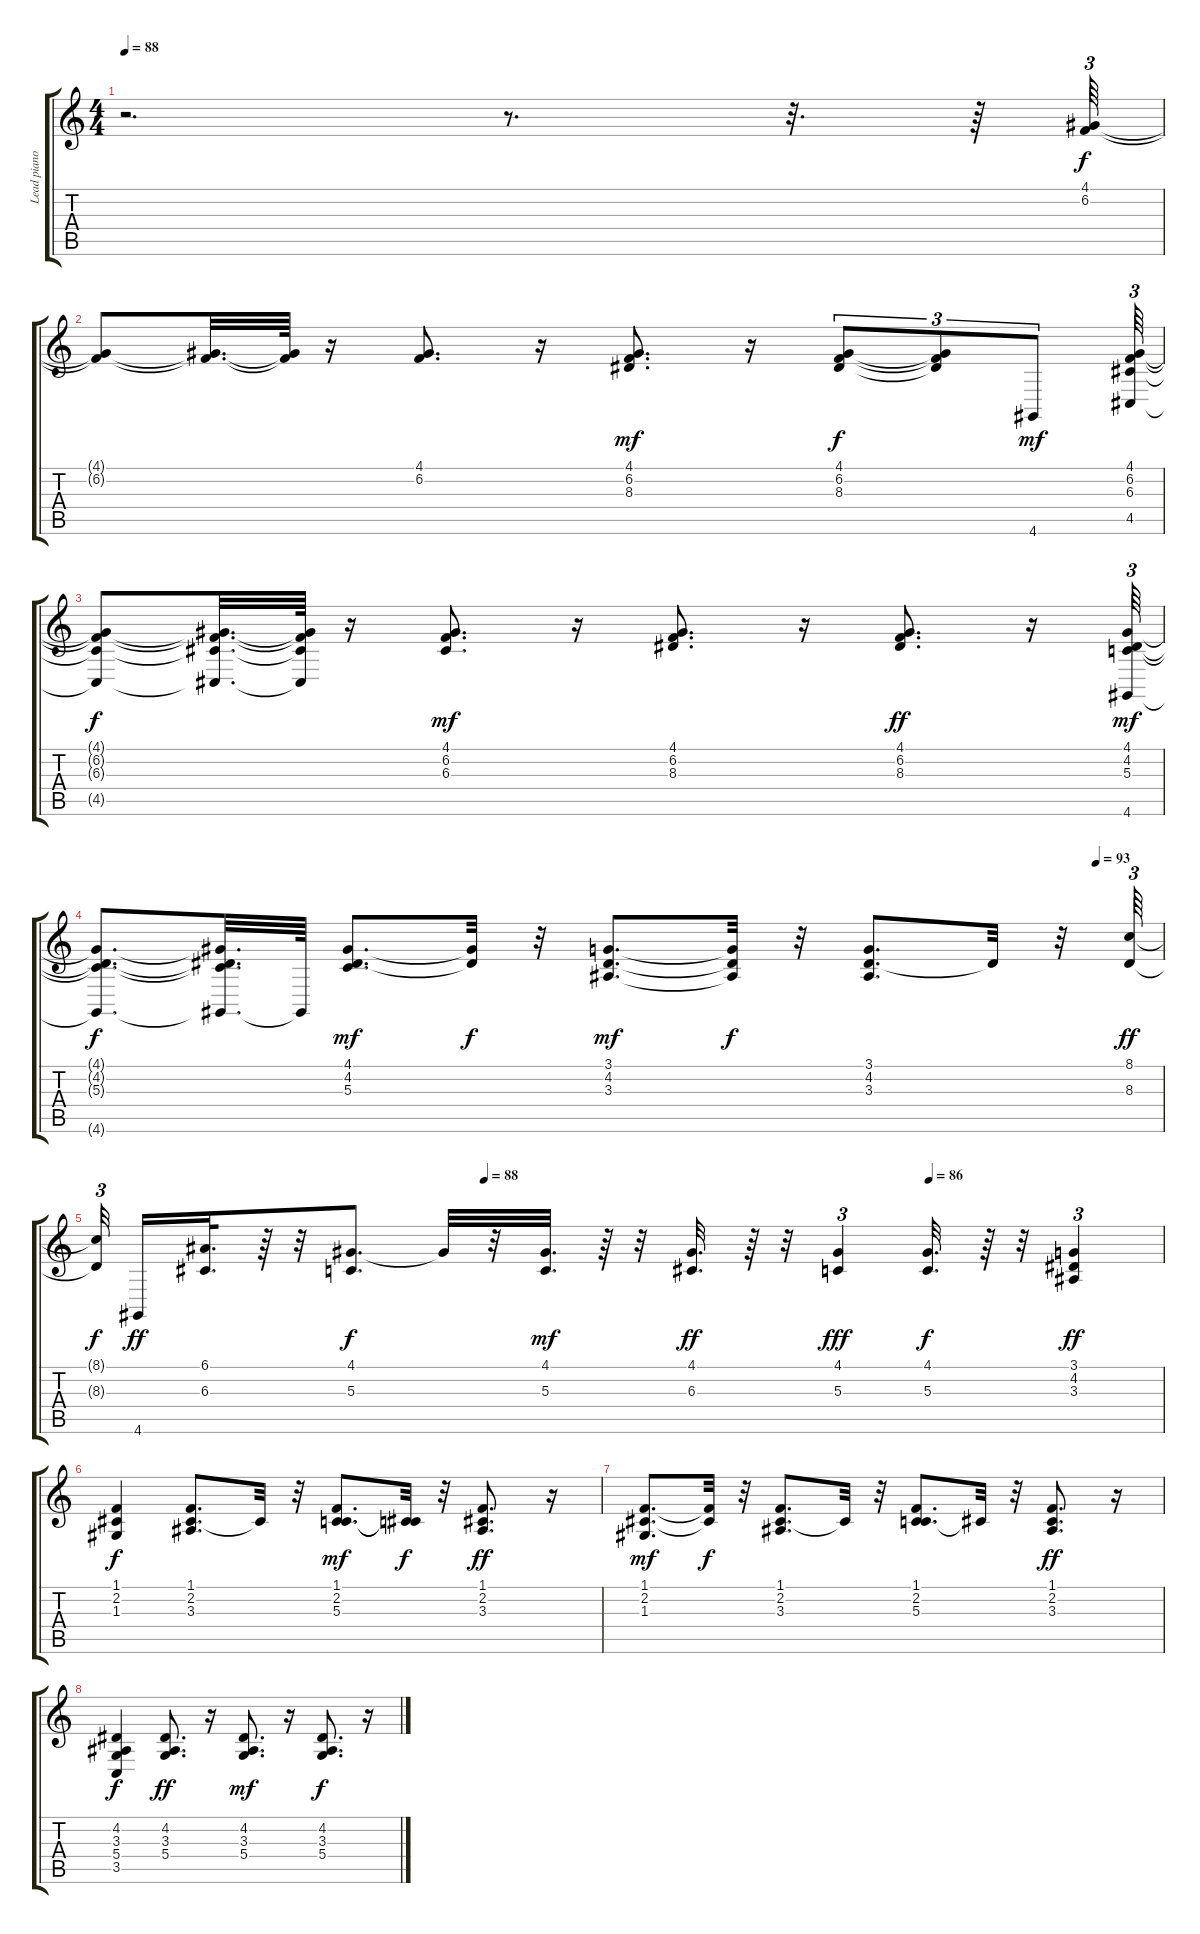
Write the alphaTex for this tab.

\track ("Lead piano" "Lead piano") {instrument acousticgrandpiano}
\staff {score tabs}
\tuning (E4 B3 G3 D3 A2 E2) {hide}
\ts (4 4)
\tempo 88
\clef g2
\ks c
r.2{d dy f} r.8{d} r.32{d} r.64 (4.1 6.2).64{tu (3 2)} |
(4.1{t} 6.2{t}).8 (4.1{t} 6.2{t}).32{d} (4.1{t} 6.2{t}).64 r.16 (4.1 6.2).8{d} r.16 (4.1 6.2 8.3).8{d dy mf} r.16 (4.1 6.2 8.3).8{tu (3 2) dy f} (4.1{t} 6.2{t} 8.3{t}).8{tu (3 2)} 4.6.8{tu (3 2) dy mf} (4.1 6.2 6.3 4.5).64{tu (3 2)} |
(4.1{t} 6.2{t} 6.3{t} 4.5{t}).8{dy f} (4.1{t} 6.2{t} 6.3{t} 4.5{t}).32{d} (4.1{t} 6.2{t} 6.3{t} 4.5{t}).64 r.16 (4.1 6.2 6.3).8{d dy mf} r.16 (4.1 6.2 8.3).8{d} r.16 (4.1 6.2 8.3).8{d dy ff} r.16 (4.1 4.2 5.3 4.6).64{tu (3 2) dy mf} |
\tempo (93 0.9375)
(4.1{t} 4.2{t} 5.3{t} 4.6{t}).8{d dy f} (4.1{t} 4.2{t} 5.3{t} 4.6{t}).32{d} 4.6{t}.64 (4.1 4.2 5.3).8{d dy mf} (4.1{t} 4.2{t}).32{dy f} r.32 (3.1 4.2 3.3).8{d dy mf} (3.1{t} 4.2{t} 3.3{t}).32{dy f} r.32 (3.1 4.2 3.3).8{d} 4.2{t}.32 r.32 (8.1 8.3).64{tu (3 2) dy ff} |
\tempo (88 0.3645833333333333)
\tempo (86 0.78125)
(8.1{t} 8.3{t}).32{tu (3 2) dy f beam splitsecondary} 4.6.16{dy ff} (6.1 6.3).32{d} r.64 r.32 (4.1 5.3).8{d dy f} 4.1{t}.32 r.32 (4.1 5.3).32{d dy mf} r.64 r.32 (4.1 6.3).32{d dy ff} r.64 r.32 (4.1 5.3).4{tu (3 2) dy fff} (4.1 5.3).32{d dy f} r.64 r.32 (3.1 4.2 3.3).4{tu (3 2) dy ff} |
(1.1 2.2 1.3).4{dy f} (1.1 2.2 3.3).8{d} 2.2{t}.32 r.32 (1.1 2.2 5.3).8{d dy mf} (2.2{t} 5.3{t}).32{dy f} r.32 (1.1 2.2 3.3).8{d dy ff} r.16 |
(1.1 2.2 1.3).8{d dy mf} (1.1{t} 2.2{t}).32{dy f} r.32 (1.1 2.2 3.3).8{d} 2.2{t}.32 r.32 (1.1 2.2 5.3).8{d} 2.2{t}.32 r.32 (1.1 2.2 3.3).8{d dy ff} r.16 |
(4.2 3.3 5.4 3.5).4{dy f} (4.2 3.3 5.4).8{d dy ff} r.16 (4.2 3.3 5.4).8{d dy mf} r.16 (4.2 3.3 5.4).8{d dy f} r.16
